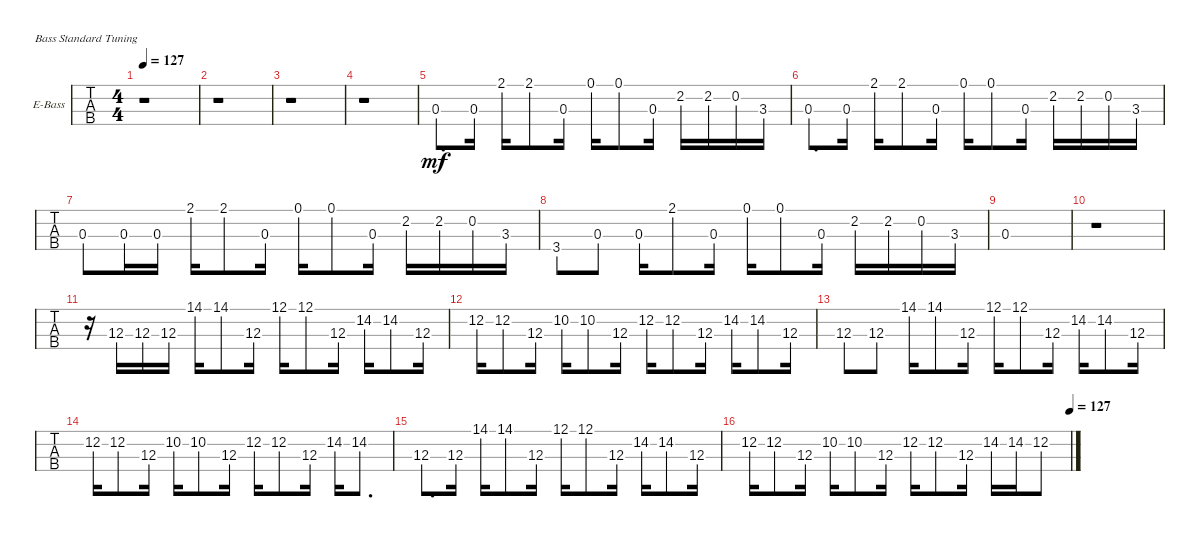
\bracketExtendMode groupsimilarinstruments
\firstSystemTrackNameOrientation horizontal
\otherSystemsTrackNameOrientation horizontal
\track ("Bass 2" "E-Bass") {instrument electricbassfinger}
\staff {tabs}
\tuning (G2 D2 A1 E1)
\ts (4 4)
\tempo 127
\clef f4
\ks c
r.1{dy mf} |
r.1 |
r.1 |
r.1 |
0.3.8{d} 0.3.16 2.1.16 2.1.8 0.3.16 0.1.16 0.1.8 0.3.16 2.2.16 2.2.16 0.2.16 3.3.16 |
0.3.8{d} 0.3.16 2.1.16 2.1.8 0.3.16 0.1.16 0.1.8 0.3.16 2.2.16 2.2.16 0.2.16 3.3.16 |
0.3.8 0.3.16 0.3.16 2.1.16 2.1.8 0.3.16 0.1.16 0.1.8 0.3.16 2.2.16 2.2.16 0.2.16 3.3.16 |
3.4.8 0.3.8 0.3.16 2.1.8 0.3.16 0.1.16 0.1.8 0.3.16 2.2.16 2.2.16 0.2.16 3.3.16 |
0.3.1 |
r.1 |
r.16 12.3.16 12.3.16 12.3.16 14.1.16 14.1.8 12.3.16 12.1.16 12.1.8 12.3.16 14.2.16 14.2.8 12.3.16 |
12.2.16 12.2.8 12.3.16 10.2.16 10.2.8 12.3.16 12.2.16 12.2.8 12.3.16 14.2.16 14.2.8 12.3.16 |
12.3.8 12.3.8 14.1.16 14.1.8 12.3.16 12.1.16 12.1.8 12.3.16 14.2.16 14.2.8 12.3.16 |
12.2.16 12.2.8 12.3.16 10.2.16 10.2.8 12.3.16 12.2.16 12.2.8 12.3.16 14.2.16 14.2.8{d} |
12.3.8{d} 12.3.16 14.1.16 14.1.8 12.3.16 12.1.16 12.1.8 12.3.16 14.2.16 14.2.8 12.3.16 |
\tempo (127 1)
12.2.16 12.2.8 12.3.16 10.2.16 10.2.8 12.3.16 12.2.16 12.2.8 12.3.16 14.2.16 14.2.16 12.2.8
